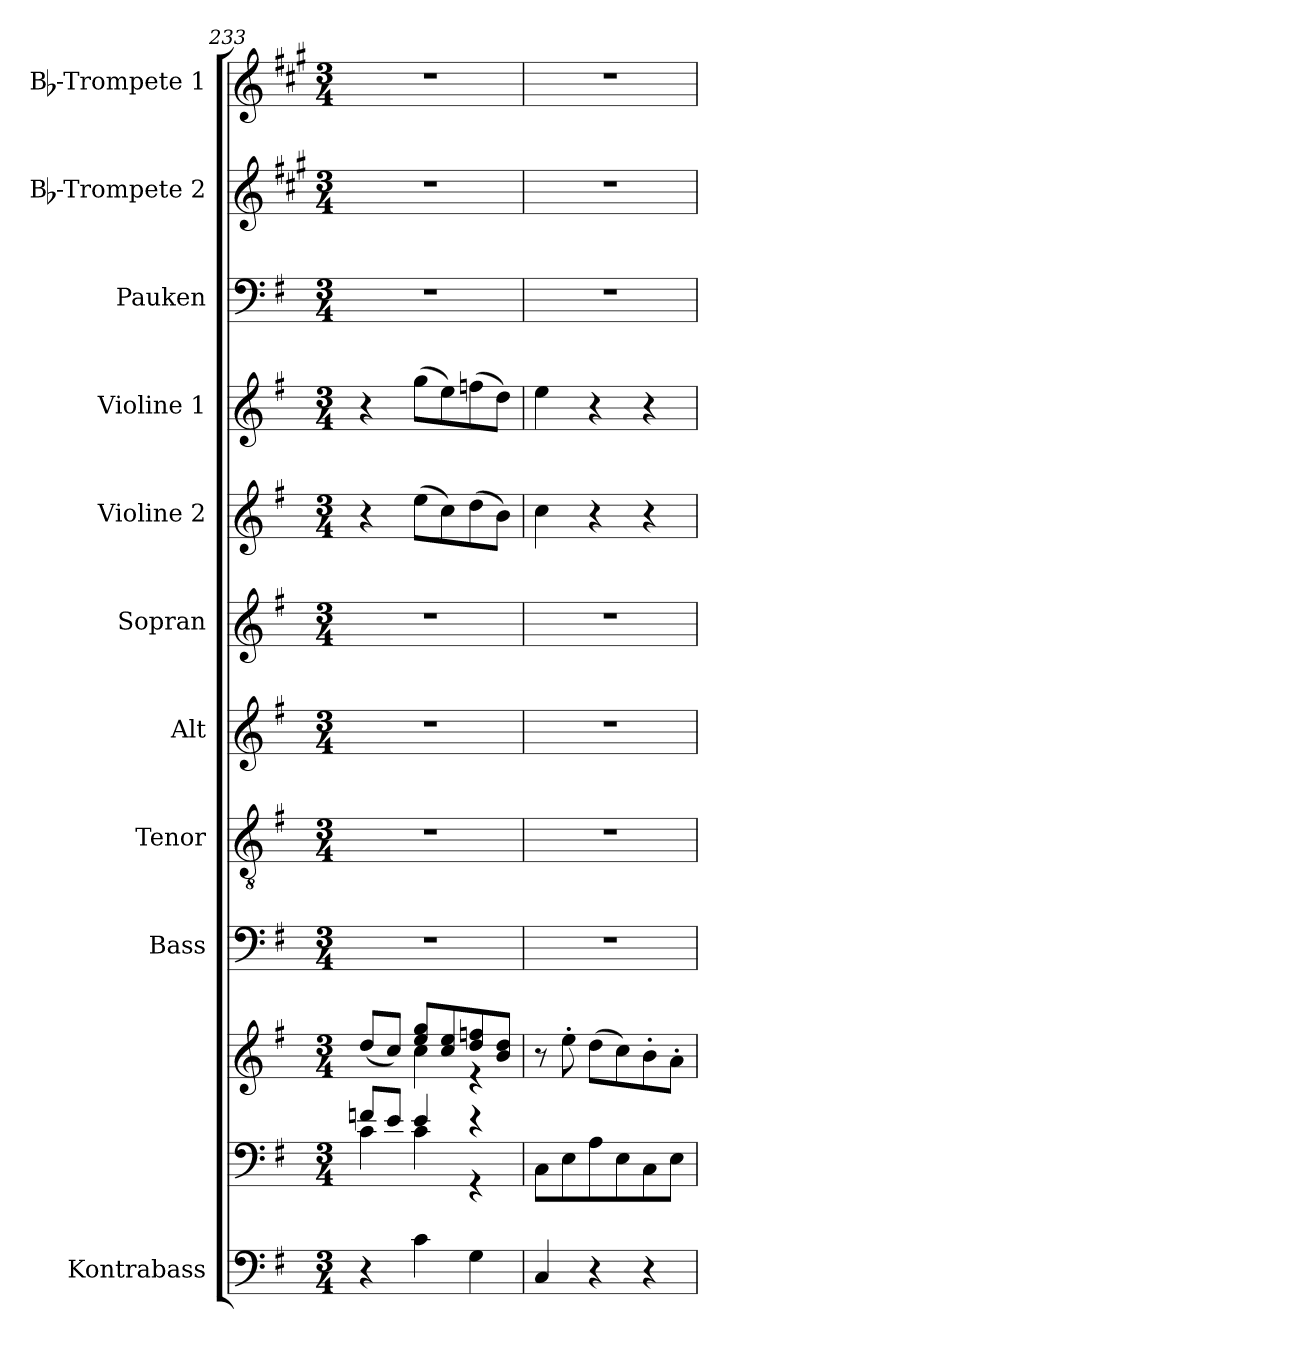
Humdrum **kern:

**kern	**kern	**kern	**kern	**kern	**kern	**kern	**kern	**kern	**kern	**kern	**kern
*part11	*part10	*part10	*part9	*part8	*part7	*part6	*part5	*part4	*part3	*part2	*part1
*staff12	*staff11	*staff10	*staff9	*staff8	*staff7	*staff6	*staff5	*staff4	*staff3	*staff2	*staff1
*I"Kontrabass	*	*	*I"Bass	*I"Tenor	*I"Alt	*I"Sopran	*I"Violine 2	*I"Violine 1	*I"Pauken	*I"Bb-Trompete 2	*I"Bb-Trompete 1
*I'Kb.	*	*	*I'B.	*I'T.	*I'A.	*I'S.	*I'Vl. 2	*I'Vl. 1	*I'Pk.	*I'Bb Trp. 2	*I'Bb Trp. 1
*clefF4	*clefF4	*clefG2	*clefF4	*clefGv2	*clefG2	*clefG2	*clefG2	*clefG2	*clefF4	*clefG2	*clefG2
*ITrd7c12	*	*	*	*	*	*	*	*	*	*ITrd1c2	*ITrd1c2
*k[f#]	*k[f#]	*k[f#]	*k[f#]	*k[f#]	*k[f#]	*k[f#]	*k[f#]	*k[f#]	*k[f#]	*k[f#]	*k[f#]
*G:	*G:	*G:	*G:	*G:	*G:	*G:	*G:	*G:	*G:	*G:	*G:
*M3/4	*M3/4	*M3/4	*M3/4	*M3/4	*M3/4	*M3/4	*M3/4	*M3/4	*M3/4	*M3/4	*M3/4
=233	=233	=233	=233	=233	=233	=233	=233	=233	=233	=233	=233
*	*^	*^	*	*	*	*	*	*	*	*	*
4r	8fn/L	4c\	(<8dd/L	4ryy	2.r	2.r	2.r	2.r	4r	4r	2.r	2.r	2.r
.	8e/J	.	8cc/J)	.	.	.	.	.	.	.	.	.	.
4C\	4e/	4c\	4cc\	8ee!/ 8gg!/L	.	.	.	.	(>8ee\L	(>8gg\L	.	.	.
.	.	.	.	8cc/ 8ee/	.	.	.	.	8cc\)	8ee\)	.	.	.
4GG\	4r	4r	4re	8dd/ 8ffn/	.	.	.	.	(>8dd\	(>8ffn\	.	.	.
.	.	.	.	8b/ 8dd/J	.	.	.	.	8b\J)	8dd\J)	.	.	.
*	*v	*v	*	*	*	*	*	*	*	*	*	*	*
*	*	*v	*v	*	*	*	*	*	*	*	*	*
=234	=234	=234	=234	=234	=234	=234	=234	=234	=234	=234	=234
4CC/	8C\L	8r	2.r	2.r	2.r	2.r	4cc\	4ee\	2.r	2.r	2.r
.	8E\	8ee'>\	.	.	.	.	.	.	.	.	.
4r	8A\	(>8dd\L	.	.	.	.	4r	4r	.	.	.
.	8E\	8cc\)	.	.	.	.	.	.	.	.	.
4r	8C\	8b'>\	.	.	.	.	4r	4r	.	.	.
.	8E\J	8a'>\J	.	.	.	.	.	.	.	.	.
=	=	=	=	=	=	=	=	=	=	=	=
*-	*-	*-	*-	*-	*-	*-	*-	*-	*-	*-	*-
